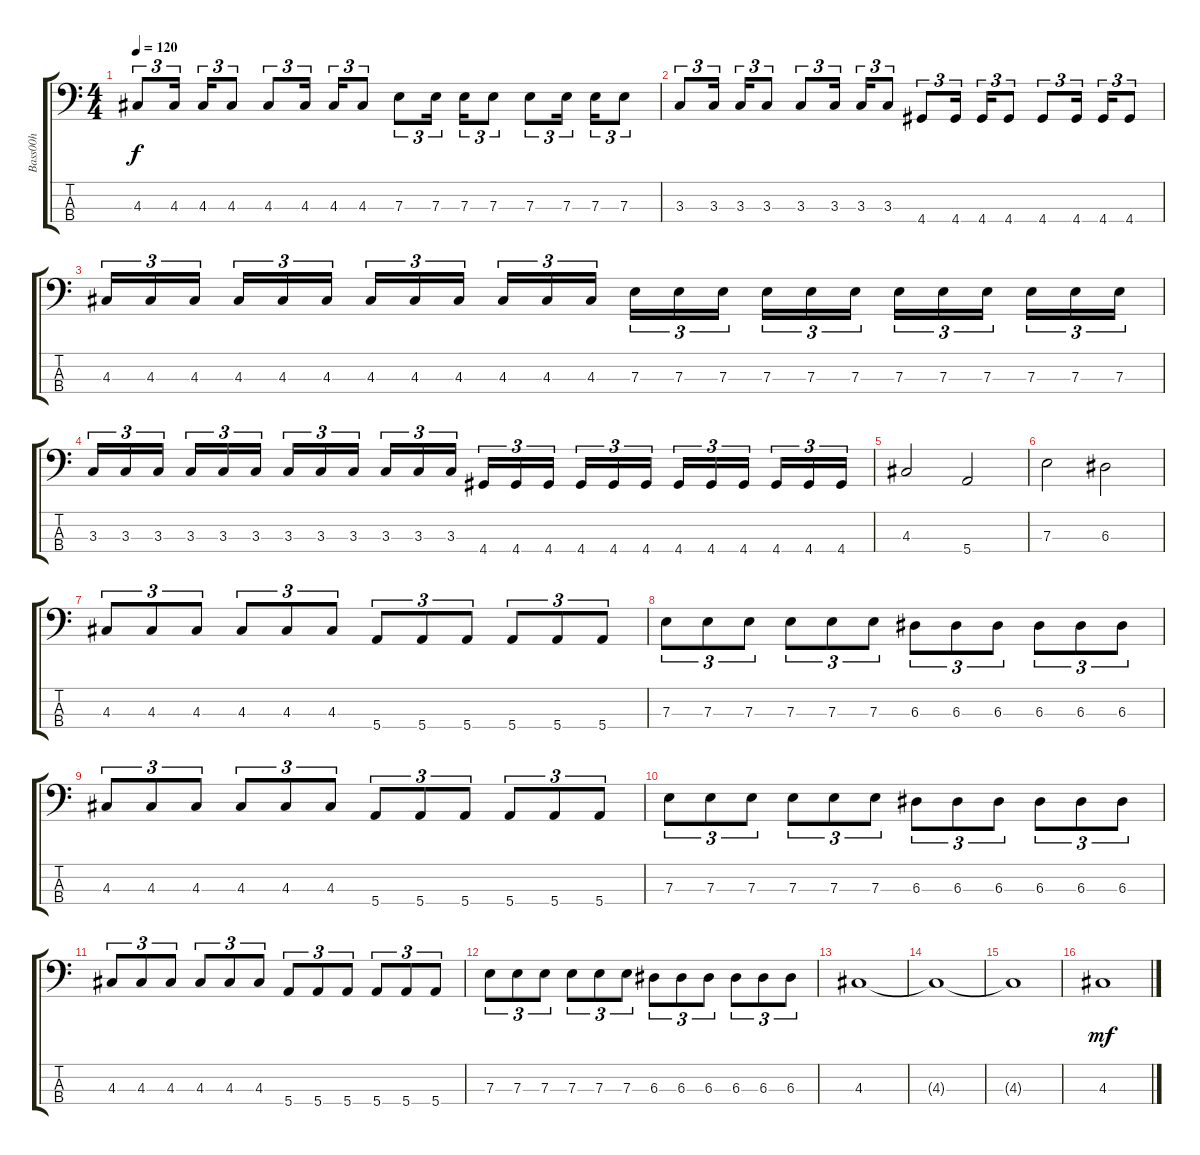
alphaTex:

\track ("Bass00h" "Bass00h") {instrument electricbassfinger}
\staff {score tabs}
\tuning (G2 D2 A1 E1) {hide}
\ts (4 4)
\tempo 120
\clef f4
\ks c
4.3.8{tu (3 2) dy f} 4.3.16{tu (3 2) beam splitsecondary} 4.3.16{tu (3 2)} 4.3.8{tu (3 2)} 4.3.8{tu (3 2)} 4.3.16{tu (3 2) beam splitsecondary} 4.3.16{tu (3 2)} 4.3.8{tu (3 2)} 7.3.8{tu (3 2)} 7.3.16{tu (3 2) beam splitsecondary} 7.3.16{tu (3 2)} 7.3.8{tu (3 2)} 7.3.8{tu (3 2)} 7.3.16{tu (3 2) beam splitsecondary} 7.3.16{tu (3 2)} 7.3.8{tu (3 2)} |
3.3.8{tu (3 2)} 3.3.16{tu (3 2) beam splitsecondary} 3.3.16{tu (3 2)} 3.3.8{tu (3 2)} 3.3.8{tu (3 2)} 3.3.16{tu (3 2) beam splitsecondary} 3.3.16{tu (3 2)} 3.3.8{tu (3 2)} 4.4.8{tu (3 2)} 4.4.16{tu (3 2) beam splitsecondary} 4.4.16{tu (3 2)} 4.4.8{tu (3 2)} 4.4.8{tu (3 2)} 4.4.16{tu (3 2) beam splitsecondary} 4.4.16{tu (3 2)} 4.4.8{tu (3 2)} |
4.3.16{tu (3 2)} 4.3.16{tu (3 2)} 4.3.16{tu (3 2) beam splitsecondary} 4.3.16{tu (3 2)} 4.3.16{tu (3 2)} 4.3.16{tu (3 2)} 4.3.16{tu (3 2)} 4.3.16{tu (3 2)} 4.3.16{tu (3 2) beam splitsecondary} 4.3.16{tu (3 2)} 4.3.16{tu (3 2)} 4.3.16{tu (3 2)} 7.3.16{tu (3 2)} 7.3.16{tu (3 2)} 7.3.16{tu (3 2) beam splitsecondary} 7.3.16{tu (3 2)} 7.3.16{tu (3 2)} 7.3.16{tu (3 2)} 7.3.16{tu (3 2)} 7.3.16{tu (3 2)} 7.3.16{tu (3 2) beam splitsecondary} 7.3.16{tu (3 2)} 7.3.16{tu (3 2)} 7.3.16{tu (3 2)} |
3.3.16{tu (3 2)} 3.3.16{tu (3 2)} 3.3.16{tu (3 2) beam splitsecondary} 3.3.16{tu (3 2)} 3.3.16{tu (3 2)} 3.3.16{tu (3 2)} 3.3.16{tu (3 2)} 3.3.16{tu (3 2)} 3.3.16{tu (3 2) beam splitsecondary} 3.3.16{tu (3 2)} 3.3.16{tu (3 2)} 3.3.16{tu (3 2)} 4.4.16{tu (3 2)} 4.4.16{tu (3 2)} 4.4.16{tu (3 2) beam splitsecondary} 4.4.16{tu (3 2)} 4.4.16{tu (3 2)} 4.4.16{tu (3 2)} 4.4.16{tu (3 2)} 4.4.16{tu (3 2)} 4.4.16{tu (3 2) beam splitsecondary} 4.4.16{tu (3 2)} 4.4.16{tu (3 2)} 4.4.16{tu (3 2)} |
4.3.2 5.4.2 |
7.3.2 6.3.2 |
4.3.8{tu (3 2)} 4.3.8{tu (3 2)} 4.3.8{tu (3 2)} 4.3.8{tu (3 2)} 4.3.8{tu (3 2)} 4.3.8{tu (3 2)} 5.4.8{tu (3 2)} 5.4.8{tu (3 2)} 5.4.8{tu (3 2)} 5.4.8{tu (3 2)} 5.4.8{tu (3 2)} 5.4.8{tu (3 2)} |
7.3.8{tu (3 2)} 7.3.8{tu (3 2)} 7.3.8{tu (3 2)} 7.3.8{tu (3 2)} 7.3.8{tu (3 2)} 7.3.8{tu (3 2)} 6.3.8{tu (3 2)} 6.3.8{tu (3 2)} 6.3.8{tu (3 2)} 6.3.8{tu (3 2)} 6.3.8{tu (3 2)} 6.3.8{tu (3 2)} |
4.3.8{tu (3 2)} 4.3.8{tu (3 2)} 4.3.8{tu (3 2)} 4.3.8{tu (3 2)} 4.3.8{tu (3 2)} 4.3.8{tu (3 2)} 5.4.8{tu (3 2)} 5.4.8{tu (3 2)} 5.4.8{tu (3 2)} 5.4.8{tu (3 2)} 5.4.8{tu (3 2)} 5.4.8{tu (3 2)} |
7.3.8{tu (3 2)} 7.3.8{tu (3 2)} 7.3.8{tu (3 2)} 7.3.8{tu (3 2)} 7.3.8{tu (3 2)} 7.3.8{tu (3 2)} 6.3.8{tu (3 2)} 6.3.8{tu (3 2)} 6.3.8{tu (3 2)} 6.3.8{tu (3 2)} 6.3.8{tu (3 2)} 6.3.8{tu (3 2)} |
4.3.8{tu (3 2)} 4.3.8{tu (3 2)} 4.3.8{tu (3 2)} 4.3.8{tu (3 2)} 4.3.8{tu (3 2)} 4.3.8{tu (3 2)} 5.4.8{tu (3 2)} 5.4.8{tu (3 2)} 5.4.8{tu (3 2)} 5.4.8{tu (3 2)} 5.4.8{tu (3 2)} 5.4.8{tu (3 2)} |
7.3.8{tu (3 2)} 7.3.8{tu (3 2)} 7.3.8{tu (3 2)} 7.3.8{tu (3 2)} 7.3.8{tu (3 2)} 7.3.8{tu (3 2)} 6.3.8{tu (3 2)} 6.3.8{tu (3 2)} 6.3.8{tu (3 2)} 6.3.8{tu (3 2)} 6.3.8{tu (3 2)} 6.3.8{tu (3 2)} |
4.3.1 |
4.3{t}.1 |
4.3{t}.1 |
4.3.1{dy mf}
